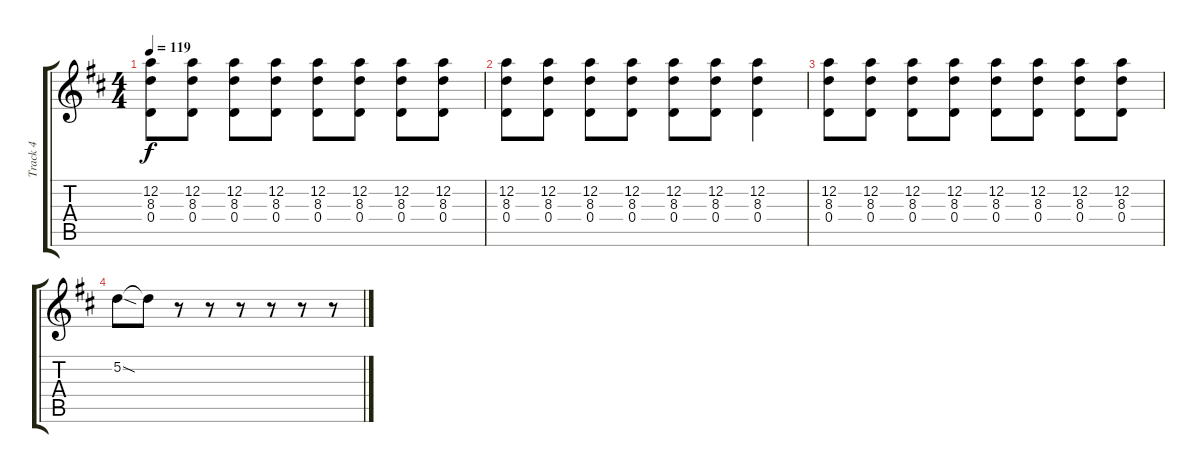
\track ("Track 4" "Track 4") {instrument distortionguitar}
\staff {score tabs}
\tuning (D4 A3 Gb3 D3 A2 D2) {hide}
\ts (4 4)
\tempo 119
\clef g2
\ks d
(12.2 8.3 0.4).8{dy f} (12.2 8.3 0.4).8 (12.2 8.3 0.4).8 (12.2 8.3 0.4).8 (12.2 8.3 0.4).8 (12.2 8.3 0.4).8 (12.2 8.3 0.4).8 (12.2 8.3 0.4).8 |
(12.2 8.3 0.4).8 (12.2 8.3 0.4).8 (12.2 8.3 0.4).8 (12.2 8.3 0.4).8 (12.2 8.3 0.4).8 (12.2 8.3 0.4).8 (12.2 8.3 0.4).4 |
(12.2 8.3 0.4).8 (12.2 8.3 0.4).8 (12.2 8.3 0.4).8 (12.2 8.3 0.4).8 (12.2 8.3 0.4).8 (12.2 8.3 0.4).8 (12.2 8.3 0.4).8 (12.2 8.3 0.4).8 |
5.2{sod}.8 5.2{t}.8 r.8 r.8 r.8 r.8 r.8 r.8
